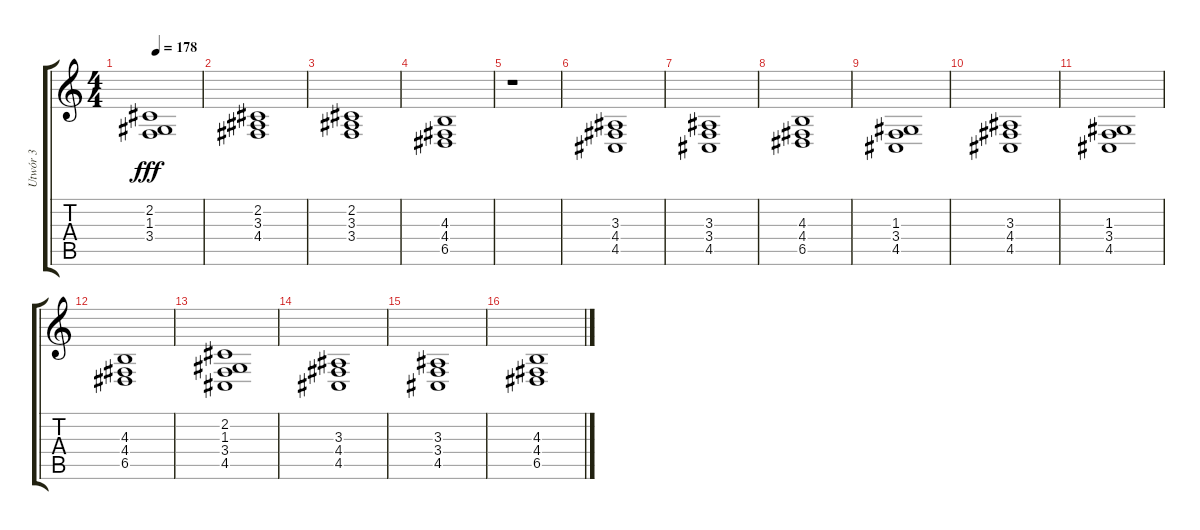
\track ("Utwór 3" "Utwór 3") {instrument stringensemble1}
\staff {score tabs}
\tuning (E4 B3 G3 D3 A2 E2) {hide}
\ts (4 4)
\tempo 178
\clef g2
\ks c
(2.2 1.3 3.4).1{dy fff} |
(2.2 3.3 4.4).1 |
(2.2 3.3 3.4).1 |
(4.3 4.4 6.5).1 |
r.1 |
(3.3 4.4 4.5).1 |
(3.3 3.4 4.5).1 |
(4.3 4.4 6.5).1 |
(1.3 3.4 4.5).1 |
(3.3 4.4 4.5).1 |
(1.3 3.4 4.5).1 |
(4.3 4.4 6.5).1 |
(2.2 1.3 3.4 4.5).1 |
(3.3 4.4 4.5).1 |
(3.3 3.4 4.5).1 |
(4.3 4.4 6.5).1
